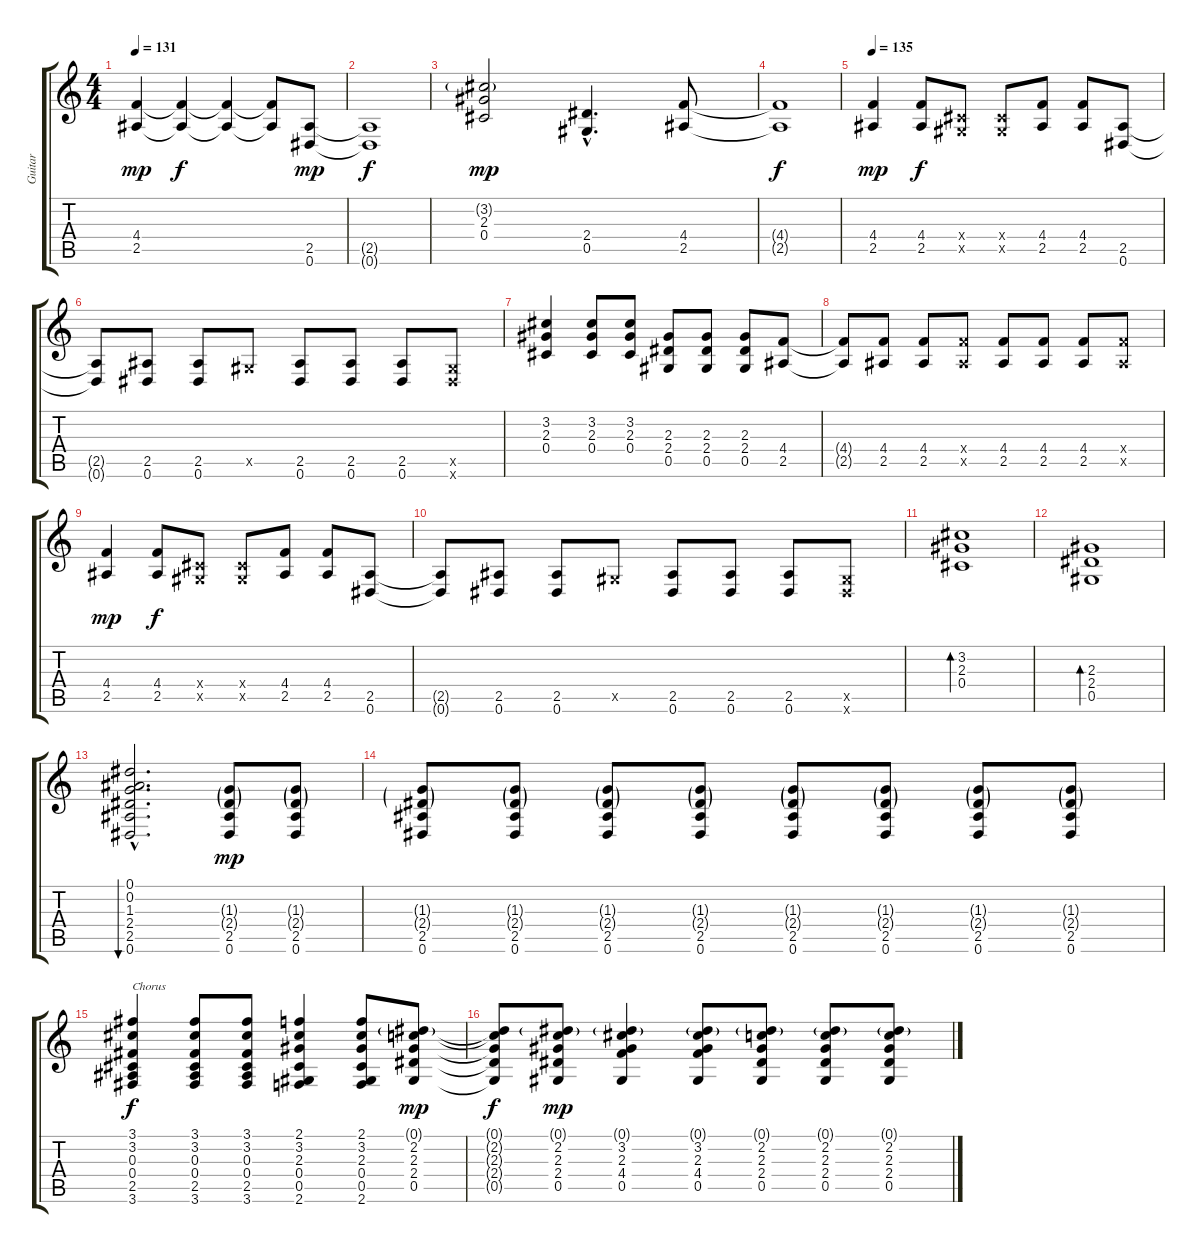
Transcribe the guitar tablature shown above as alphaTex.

\track ("Guitar" "Guitar") {instrument distortionguitar}
\staff {score tabs}
\tuning (Eb4 Bb3 Gb3 Db3 Ab2 Eb2) {hide}
\ts (4 4)
\tempo 131
\clef g2
\ks c
(4.4 2.5).4{dy mp} (4.4{t} 2.5{t}).4{dy f} (4.4{t} 2.5{t}).4 (4.4{t} 2.5{t}).8 (2.5 0.6).8{dy mp} |
(2.5{t} 0.6{t}).1{dy f} |
(3.2{g} 2.3 0.4).2{dy mp} (2.4{hac} 0.5{hac}).4{d} (4.4 2.5).8 |
(4.4{t} 2.5{t}).1{dy f} |
\tempo 135
(4.4 2.5).4{dy mp instrument distortionguitar} (4.4 2.5).8{dy f} (0.4{x} 0.5{x}).8 (0.4{x} 0.5{x}).8 (4.4 2.5).8 (4.4 2.5).8 (2.5 0.6).8 |
(2.5{t} 0.6{t}).8 (2.5 0.6).8 (2.5 0.6).8 0.5{x}.8 (2.5 0.6).8 (2.5 0.6).8 (2.5 0.6).8 (0.5{x} 0.6{x}).8 |
(3.2 2.3 0.4).4 (3.2 2.3 0.4).8 (3.2 2.3 0.4).8 (2.3 2.4 0.5).8 (2.3 2.4 0.5).8 (2.3 2.4 0.5).8 (4.4 2.5).8 |
(4.4{t} 2.5{t}).8 (4.4 2.5).8 (4.4 2.5).8 (4.4{x} 2.5{x}).8 (4.4 2.5).8 (4.4 2.5).8 (4.4 2.5).8 (4.4{x} 2.5{x}).8 |
(4.4 2.5).4{dy mp} (4.4 2.5).8{dy f} (0.4{x} 0.5{x}).8 (0.4{x} 0.5{x}).8 (4.4 2.5).8 (4.4 2.5).8 (2.5 0.6).8 |
(2.5{t} 0.6{t}).8 (2.5 0.6).8 (2.5 0.6).8 0.5{x}.8 (2.5 0.6).8 (2.5 0.6).8 (2.5 0.6).8 (0.5{x} 0.6{x}).8 |
(3.2 2.3 0.4).1{bd 60} |
(2.3 2.4 0.5).1{bd 60} |
(0.1{hac} 0.2{hac} 1.3{hac} 2.4{hac} 2.5{hac} 0.6{hac}).2{d bu 120} (1.3{g} 2.4{g} 2.5 0.6).8{dy mp} (1.3{g} 2.4{g} 2.5 0.6).8 |
(1.3{g} 2.4{g} 2.5 0.6).8 (1.3{g} 2.4{g} 2.5 0.6).8 (1.3{g} 2.4{g} 2.5 0.6).8 (1.3{g} 2.4{g} 2.5 0.6).8 (1.3{g} 2.4{g} 2.5 0.6).8 (1.3{g} 2.4{g} 2.5 0.6).8 (1.3{g} 2.4{g} 2.5 0.6).8 (1.3{g} 2.4{g} 2.5 0.6).8 |
(3.1 3.2 0.3 0.4 2.5 3.6).4{txt "Chorus" dy f} (3.1 3.2 0.3 0.4 2.5 3.6).8 (3.1 3.2 0.3 0.4 2.5 3.6).8 (2.1 3.2 2.3 0.4 0.5 2.6).4 (2.1 3.2 2.3 0.4 0.5 2.6).8 (0.1{g} 2.2 2.3 2.4 0.5).8{dy mp} |
(0.1{t} 2.2{t} 2.3{t} 2.4{t} 0.5{t}).8{dy f} (0.1{g} 2.2 2.3 2.4 0.5).8{dy mp} (0.1{g} 3.2 2.3 4.4 0.5).4 (0.1{g} 3.2 2.3 4.4 0.5).8 (0.1{g} 2.2 2.3 2.4 0.5).8 (0.1{g} 2.2 2.3 2.4 0.5).8 (0.1{g} 2.2 2.3 2.4 0.5).8
